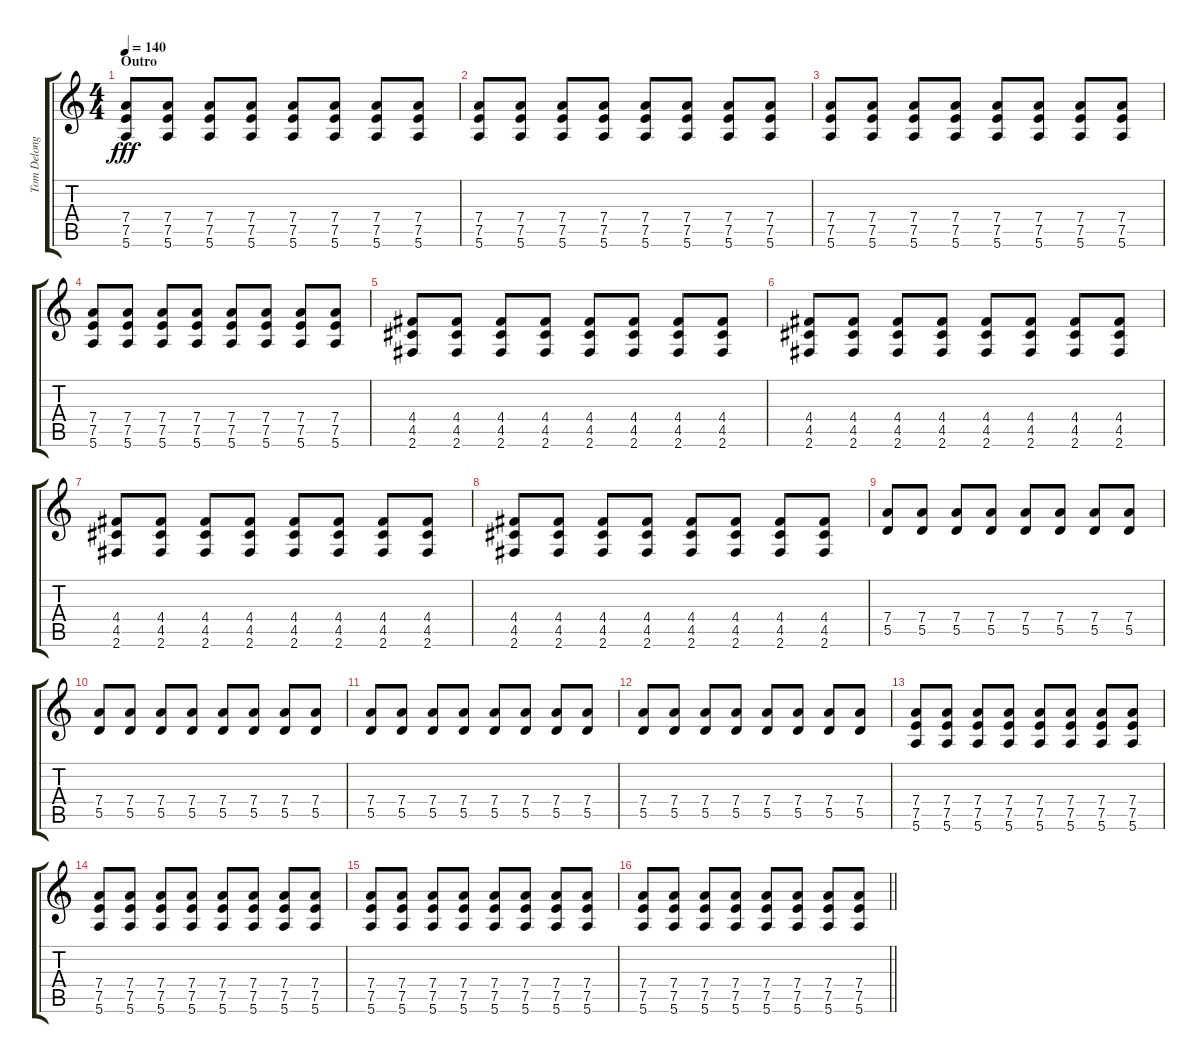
\track ("Tom Delonge" "Tom Delong") {instrument acousticguitarsteel}
\staff {score tabs}
\tuning (E4 B3 G3 D3 A2 E2) {hide}
\ts (4 4)
\section ("" "Outro")
\tempo 140
\clef g2
\ks c
(7.4 7.5 5.6).8{dy fff} (7.4 7.5 5.6).8 (7.4 7.5 5.6).8 (7.4 7.5 5.6).8 (7.4 7.5 5.6).8 (7.4 7.5 5.6).8 (7.4 7.5 5.6).8 (7.4 7.5 5.6).8 |
(7.4 7.5 5.6).8 (7.4 7.5 5.6).8 (7.4 7.5 5.6).8 (7.4 7.5 5.6).8 (7.4 7.5 5.6).8 (7.4 7.5 5.6).8 (7.4 7.5 5.6).8 (7.4 7.5 5.6).8 |
(7.4 7.5 5.6).8 (7.4 7.5 5.6).8 (7.4 7.5 5.6).8 (7.4 7.5 5.6).8 (7.4 7.5 5.6).8 (7.4 7.5 5.6).8 (7.4 7.5 5.6).8 (7.4 7.5 5.6).8 |
(7.4 7.5 5.6).8 (7.4 7.5 5.6).8 (7.4 7.5 5.6).8 (7.4 7.5 5.6).8 (7.4 7.5 5.6).8 (7.4 7.5 5.6).8 (7.4 7.5 5.6).8 (7.4 7.5 5.6).8 |
(4.4 4.5 2.6).8 (4.4 4.5 2.6).8 (4.4 4.5 2.6).8 (4.4 4.5 2.6).8 (4.4 4.5 2.6).8 (4.4 4.5 2.6).8 (4.4 4.5 2.6).8 (4.4 4.5 2.6).8 |
(4.4 4.5 2.6).8 (4.4 4.5 2.6).8 (4.4 4.5 2.6).8 (4.4 4.5 2.6).8 (4.4 4.5 2.6).8 (4.4 4.5 2.6).8 (4.4 4.5 2.6).8 (4.4 4.5 2.6).8 |
(4.4 4.5 2.6).8 (4.4 4.5 2.6).8 (4.4 4.5 2.6).8 (4.4 4.5 2.6).8 (4.4 4.5 2.6).8 (4.4 4.5 2.6).8 (4.4 4.5 2.6).8 (4.4 4.5 2.6).8 |
(4.4 4.5 2.6).8 (4.4 4.5 2.6).8 (4.4 4.5 2.6).8 (4.4 4.5 2.6).8 (4.4 4.5 2.6).8 (4.4 4.5 2.6).8 (4.4 4.5 2.6).8 (4.4 4.5 2.6).8 |
(7.4 5.5).8 (7.4 5.5).8 (7.4 5.5).8 (7.4 5.5).8 (7.4 5.5).8 (7.4 5.5).8 (7.4 5.5).8 (7.4 5.5).8 |
(7.4 5.5).8 (7.4 5.5).8 (7.4 5.5).8 (7.4 5.5).8 (7.4 5.5).8 (7.4 5.5).8 (7.4 5.5).8 (7.4 5.5).8 |
(7.4 5.5).8 (7.4 5.5).8 (7.4 5.5).8 (7.4 5.5).8 (7.4 5.5).8 (7.4 5.5).8 (7.4 5.5).8 (7.4 5.5).8 |
(7.4 5.5).8 (7.4 5.5).8 (7.4 5.5).8 (7.4 5.5).8 (7.4 5.5).8 (7.4 5.5).8 (7.4 5.5).8 (7.4 5.5).8 |
(7.4 7.5 5.6).8 (7.4 7.5 5.6).8 (7.4 7.5 5.6).8 (7.4 7.5 5.6).8 (7.4 7.5 5.6).8 (7.4 7.5 5.6).8 (7.4 7.5 5.6).8 (7.4 7.5 5.6).8 |
(7.4 7.5 5.6).8 (7.4 7.5 5.6).8 (7.4 7.5 5.6).8 (7.4 7.5 5.6).8 (7.4 7.5 5.6).8 (7.4 7.5 5.6).8 (7.4 7.5 5.6).8 (7.4 7.5 5.6).8 |
(7.4 7.5 5.6).8 (7.4 7.5 5.6).8 (7.4 7.5 5.6).8 (7.4 7.5 5.6).8 (7.4 7.5 5.6).8 (7.4 7.5 5.6).8 (7.4 7.5 5.6).8 (7.4 7.5 5.6).8 |
\barLineRight lightlight
(7.4 7.5 5.6).8 (7.4 7.5 5.6).8 (7.4 7.5 5.6).8 (7.4 7.5 5.6).8 (7.4 7.5 5.6).8 (7.4 7.5 5.6).8 (7.4 7.5 5.6).8 (7.4 7.5 5.6).8
